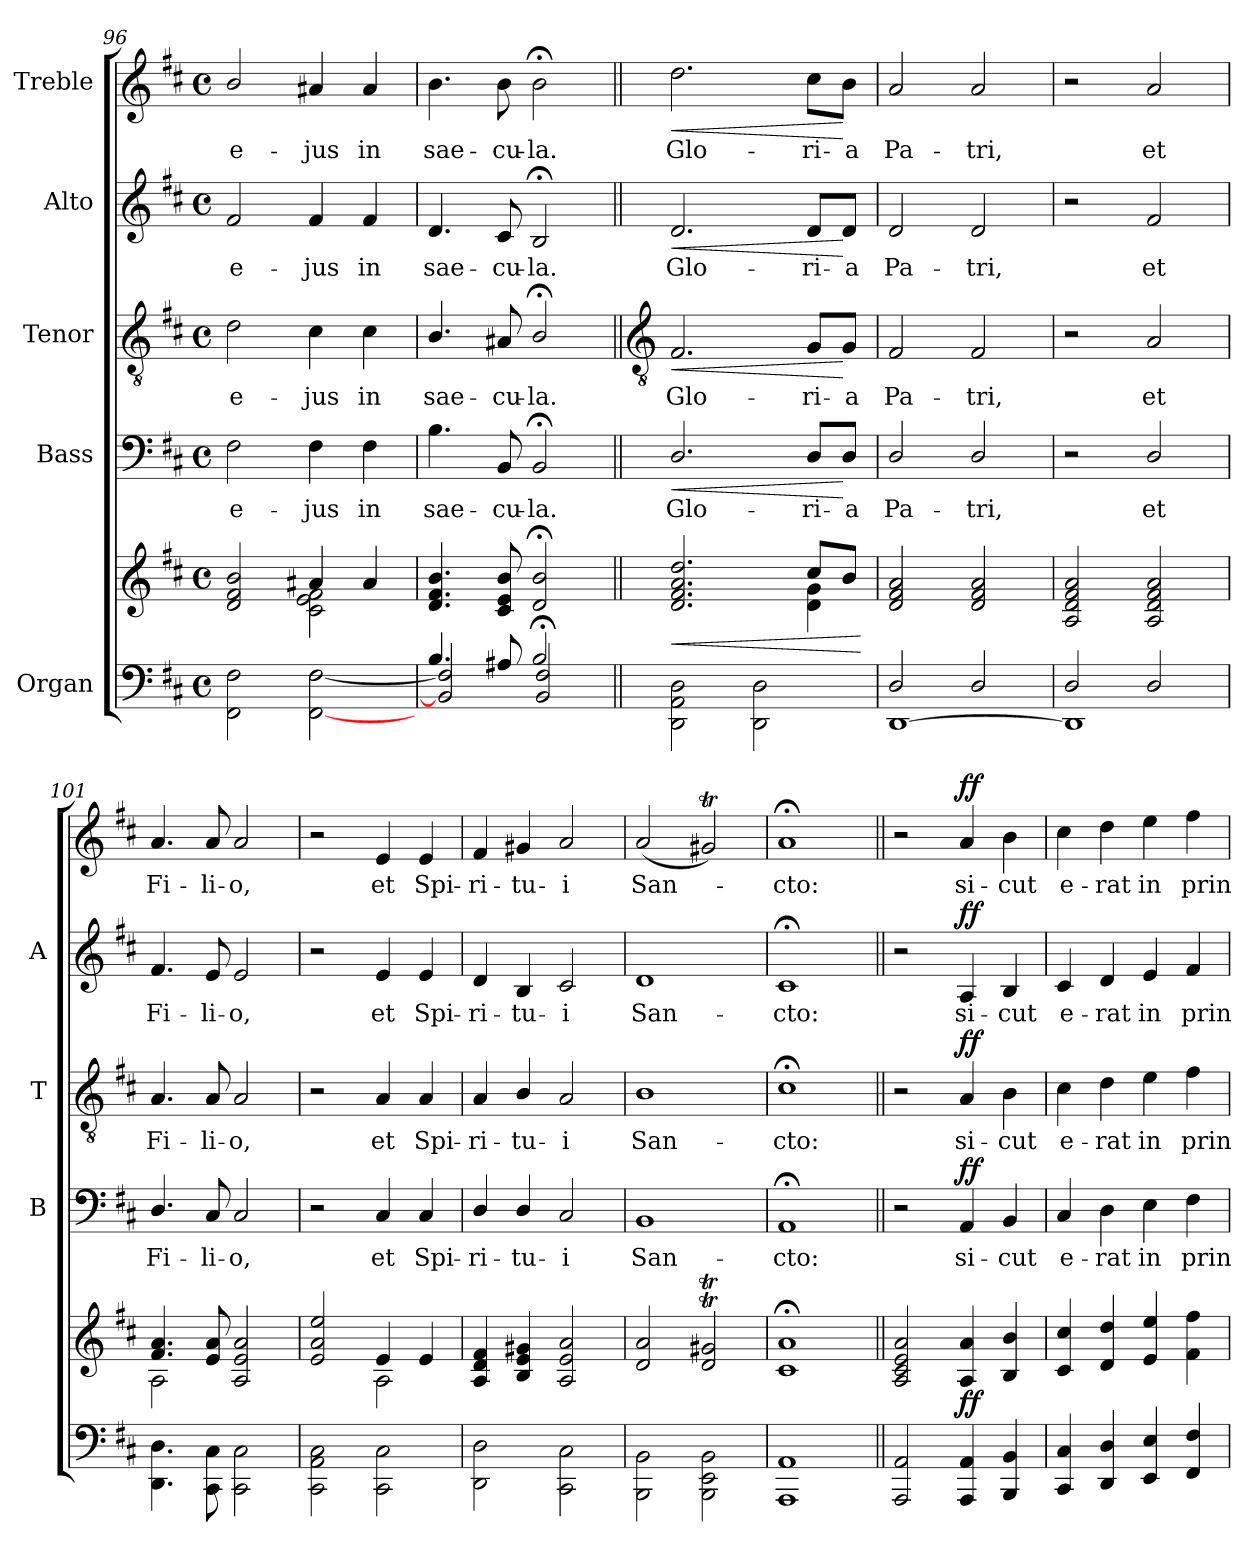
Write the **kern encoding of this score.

**kern	**kern	**dynam	**kern	**text	**dynam	**kern	**text	**dynam	**kern	**text	**dynam	**kern	**text	**dynam
*part5	*part5	*part5	*part4	*part4	*part4	*part3	*part3	*part3	*part2	*part2	*part2	*part1	*part1	*part1
*staff6	*staff5	*staff5/6	*staff4	*staff4	*staff4	*staff3	*staff3	*staff3	*staff2	*staff2	*staff2	*staff1	*staff1	*staff1
*I"Organ	*	*	*I"Bass	*	*	*I"Tenor	*	*	*I"Alto	*	*	*I"Treble	*	*
*	*	*	*I'B	*	*	*I'T	*	*	*I'A	*	*	*	*	*
*clefF4	*clefG2	*	*clefF4	*	*	*clefGv2	*	*	*clefG2	*	*	*clefG2	*	*
*k[f#c#]	*k[f#c#]	*	*k[f#c#]	*	*	*k[f#c#]	*	*	*k[f#c#]	*	*	*k[f#c#]	*	*
*D:	*D:	*	*D:	*	*	*D:	*	*	*D:	*	*	*D:	*	*
*M4/4	*M4/4	*	*M4/4	*	*	*M4/4	*	*	*M4/4	*	*	*M4/4	*	*
*met(c)	*met(c)	*	*met(c)	*	*	*met(c)	*	*	*met(c)	*	*	*met(c)	*	*
=96	=96	=96	=96	=96	=96	=96	=96	=96	=96	=96	=96	=96	=96	=96
*^	*^	*	*	*	*	*	*	*	*	*	*	*	*	*
!	!	!	!	!	!	!LO:LY:b	!	!	!LO:LY:b	!	!	!LO:LY:b	!	!	!LO:LY:b	!
1ryy	2FF# 2F#	2d 2f# 2b	2ryy	.	2F#	e-	.	2d\	e-	.	2f#/	e-	.	2b/	e-	.
!	!	!	!	!	!	!LO:LY:b	!	!	!LO:LY:b	!	!	!LO:LY:b	!	!	!LO:LY:b	!
.	[2FF# [2F#	4a#X	2c#\ 2e\ 2f#\	.	4F#	-jus	.	4c#	-jus	.	4f#	-jus	.	4a#X	-jus	.
!	!	!	!	!	!	!LO:LY:b	!	!	!LO:LY:b	!	!	!LO:LY:b	!	!	!LO:LY:b	!
.	.	4a#	.	.	4F#	in	.	4c#	in	.	4f#	in	.	4a#	in	.
*	*	*v	*v	*	*	*	*	*	*	*	*	*	*	*	*	*
=97	=97	=97	=97	=97	=97	=97	=97	=97	=97	=97	=97	=97	=97	=97	=97
*	*^	*	*	*	*	*	*	*	*	*	*	*	*	*	*
!	!	!	!	!	!	!LO:LY:b	!	!	!LO:LY:b	!	!	!LO:LY:b	!	!	!LO:LY:b	!
4.B/	1ryy	2BB] 2F#]	4.d 4.f# 4.b	.	4.B	sae-	.	4.B/	sae-	.	4.d	sae-	.	4.b	sae-	.
!	!	!	!	!	!	!LO:LY:b	!	!	!LO:LY:b	!	!	!LO:LY:b	!	!	!LO:LY:b	!
8A#X/	.	.	8c# 8e 8b	.	8BB	-cu-	.	8A#X	-cu-	.	8c#	-cu-	.	8b	-cu-	.
!	!	!	!	!	!	!LO:LY:b	!	!	!LO:LY:b	!	!	!LO:LY:b	!	!	!LO:LY:b	!
2B/	.	2BB; 2F#;	2d;< 2b;<	.	2BB;<	-la.	.	2B;</	-la.	.	2B;<	-la.	.	2b;<	-la.	.
*v	*v	*v	*	*	*	*	*	*	*	*	*	*	*	*	*	*
!!LO:LB:g=z
=98||	=98||	=98||	=98||	=98||	=98||	=98||	=98||	=98||	=98||	=98||	=98||	=98||	=98||	=98||
*	*	*	*	*	*	*clefGv2	*	*	*	*	*	*	*	*
*^	*	*	*	*	*	*	*	*	*	*	*	*	*	*
*	*^	*	*	*	*	*	*	*	*	*	*	*	*	*	*
!	!	!	!LO:TX:b:Bi:t=Full Swell	!	!	!	!	!	!	!	!	!	!	!	!	!
!	!	!	!	!LO:HP:b	!	!LO:LY:b	!LO:HP:b	!	!LO:LY:b	!LO:HP:b	!	!LO:LY:b	!LO:HP:b	!	!LO:LY:b	!LO:HP:b
*	*v	*v	*^	*	*	*	*	*	*	*	*	*	*	*	*	*
1ryy	2DD 2AA 2D	2.d 2.f# 2.a 2.dd	2.ryy	<	2.D/	Glo-	<	2.F#	Glo-	<	2.d	Glo-	<	2.dd	Glo-	<
.	2DD 2D	.	.	.	.	.	.	.	.	.	.	.	.	.	.	.
!	!	!	!	!	!	!LO:LY:b	!	!	!LO:LY:b	!	!	!LO:LY:b	!	!	!LO:LY:b	!
.	.	8cc#/L	4d\ 4g\	.	8D/L	-ri-	.	8G/L	-ri-	.	8d/L	-ri-	.	8cc#\L	-ri-	.
!	!	!	!	!	!	!LO:LY:b	!	!	!LO:LY:b	!	!	!LO:LY:b	!	!	!LO:LY:b	!
.	.	8b/J	.	.	8D/J	-a	[	8G/J	-a	[	8d/J	-a	[	8b\J	-a	[
*v	*v	*	*	*	*	*	*	*	*	*	*	*	*	*	*	*
*	*v	*v	*	*	*	*	*	*	*	*	*	*	*	*	*
.	.	[	.	.	.	.	.	.	.	.	.	.	.	.
=99	=99	=99	=99	=99	=99	=99	=99	=99	=99	=99	=99	=99	=99	=99
*^	*	*	*	*	*	*	*	*	*	*	*	*	*	*
*	*^	*	*	*	*	*	*	*	*	*	*	*	*	*	*
!	!	!	!	!	!	!LO:LY:b	!	!	!LO:LY:b	!	!	!LO:LY:b	!	!	!LO:LY:b	!
2D/	1ryy	[1DD	2d 2f# 2a	.	2D/	Pa-	.	2F#	Pa-	.	2d	Pa-	.	2a	Pa-	.
!	!	!	!	!	!	!LO:LY:b	!	!	!LO:LY:b	!	!	!LO:LY:b	!	!	!LO:LY:b	!
2D/	.	.	2d 2f# 2a	.	2D/	-tri,	.	2F#	-tri,	.	2d	-tri,	.	2a	-tri,	.
=100	=100	=100	=100	=100	=100	=100	=100	=100	=100	=100	=100	=100	=100	=100	=100	=100
2D/	1ryy	1DD]	2A 2d 2f# 2a	.	2r	.	.	2r	.	.	2r	.	.	2r	.	.
!	!	!	!	!	!	!LO:LY:b	!	!	!LO:LY:b	!	!	!LO:LY:b	!	!	!LO:LY:b	!
2D/	.	.	2A 2d 2f# 2a	.	2D/	et	.	2A	et	.	2f#	et	.	2a	et	.
*	*v	*v	*	*	*	*	*	*	*	*	*	*	*	*	*	*
=101	=101	=101	=101	=101	=101	=101	=101	=101	=101	=101	=101	=101	=101	=101	=101
*	*	*^	*	*	*	*	*	*	*	*	*	*	*	*	*
!	!	!	!	!	!	!LO:LY:b	!	!	!LO:LY:b	!	!	!LO:LY:b	!	!	!LO:LY:b	!
1ryy	4.DD 4.D	4.f# 4.a	2A\	.	4.D/	Fi-	.	4.A	Fi-	.	4.f#	Fi-	.	4.a	Fi-	.
!	!	!	!	!	!	!LO:LY:b	!	!	!LO:LY:b	!	!	!LO:LY:b	!	!	!LO:LY:b	!
.	8CC# 8C#	8e 8a	.	.	8C#	-li-	.	8A	-li-	.	8e	-li-	.	8a	-li-	.
!	!	!	!	!	!	!LO:LY:b	!	!	!LO:LY:b	!	!	!LO:LY:b	!	!	!LO:LY:b	!
.	2CC# 2C#	2A 2e 2a	2ryy	.	2C#	-o,	.	2A	-o,	.	2e	-o,	.	2a	-o,	.
=102	=102	=102	=102	=102	=102	=102	=102	=102	=102	=102	=102	=102	=102	=102	=102	=102
1ryy	2CC# 2AA 2C#	2e 2a 2ee	2ryy	.	2r	.	.	2r	.	.	2r	.	.	2r	.	.
!	!	!	!	!	!	!LO:LY:b	!	!	!LO:LY:b	!	!	!LO:LY:b	!	!	!LO:LY:b	!
.	2CC# 2C#	4e	2A\	.	4C#	et	.	4A	et	.	4e	et	.	4e	et	.
!	!	!	!	!	!	!LO:LY:b	!	!	!LO:LY:b	!	!	!LO:LY:b	!	!	!LO:LY:b	!
.	.	4e	.	.	4C#	Spi-	.	4A	Spi-	.	4e	Spi-	.	4e	Spi-	.
=103	=103	=103	=103	=103	=103	=103	=103	=103	=103	=103	=103	=103	=103	=103	=103	=103
!	!	!	!	!	!	!LO:LY:b	!	!	!LO:LY:b	!	!	!LO:LY:b	!	!	!LO:LY:b	!
1ryy	2DD 2D	4A 4d 4f#	1ryy	.	4D/	-ri-	.	4A	-ri-	.	4d	-ri-	.	4f#	-ri-	.
!	!	!	!	!	!	!LO:LY:b	!	!	!LO:LY:b	!	!	!LO:LY:b	!	!	!LO:LY:b	!
.	.	4B 4e 4g#X	.	.	4D/	-tu-	.	4B/	-tu-	.	4B	-tu-	.	4g#X	-tu-	.
!	!	!	!	!	!	!LO:LY:b	!	!	!LO:LY:b	!	!	!LO:LY:b	!	!	!LO:LY:b	!
.	2CC# 2C#	2A 2e 2a	.	.	2C#	-i	.	2A	-i	.	2c#	-i	.	2a	-i	.
=104	=104	=104	=104	=104	=104	=104	=104	=104	=104	=104	=104	=104	=104	=104	=104	=104
!	!	!	!	!	!	!LO:LY:b	!	!	!LO:LY:b	!	!	!LO:LY:b	!	!	!LO:LY:b	!
1ryy	2BBB 2BB	2d 2a	1ryy	.	1BB	San-	.	1B	San-	.	1d	San-	.	(<2a	San-	.
.	2BBB 2EE 2BB	2dT 2g#XT	.	.	.	.	.	.	.	.	.	.	.	2g#Xt)	.	.
=105	=105	=105	=105	=105	=105	=105	=105	=105	=105	=105	=105	=105	=105	=105	=105	=105
!	!	!	!	!	!	!LO:LY:b	!	!	!LO:LY:b	!	!	!LO:LY:b	!	!	!LO:LY:b	!
1ryy	1AAA 1AA	1c#;< 1a;<	1ryy	.	1AA;<	-cto:	.	1c#;<	-cto:	.	1c#;<	-cto:	.	1a;<	cto:	.
=106||	=106||	=106||	=106||	=106||	=106||	=106||	=106||	=106||	=106||	=106||	=106||	=106||	=106||	=106||	=106||	=106||
!	!	!LO:TX:b:Bi:t=Full without Reeds	!	!	!	!	!	!	!	!	!	!	!	!	!	!
*v	*v	*	*	*	*	*	*	*	*	*	*	*	*	*	*	*
*	*v	*v	*	*	*	*	*	*	*	*	*	*	*	*	*
2AAA 2AA	2A 2c# 2e 2a	.	2r	.	.	2r	.	.	2r	.	.	2r	.	.
!	!	!LO:DY:b	!	!LO:LY:b	!LO:DY:b	!	!LO:LY:b	!LO:DY:b	!	!LO:LY:b	!LO:DY:b	!	!LO:LY:b	!LO:DY:b
4AAA 4AA	4A 4a	ff	4AA	si-	ff	4A	si-	ff	4A	si-	ff	4a	si-	ff
!	!	!	!	!LO:LY:b	!	!	!LO:LY:b	!	!	!LO:LY:b	!	!	!LO:LY:b	!
4BBB 4BB	4B 4b	.	4BB	-cut	.	4B	-cut	.	4B	-cut	.	4b	-cut	.
=107	=107	=107	=107	=107	=107	=107	=107	=107	=107	=107	=107	=107	=107	=107
!	!	!	!	!LO:LY:b	!	!	!LO:LY:b	!	!	!LO:LY:b	!	!	!LO:LY:b	!
4CC# 4C#	4c# 4cc#	.	4C#	e-	.	4c#	e-	.	4c#	e-	.	4cc#	e-	.
!	!	!	!	!LO:LY:b	!	!	!LO:LY:b	!	!	!LO:LY:b	!	!	!LO:LY:b	!
4DD 4D	4d 4dd	.	4D	-rat	.	4d	-rat	.	4d	-rat	.	4dd	-rat	.
!	!	!	!	!LO:LY:b	!	!	!LO:LY:b	!	!	!LO:LY:b	!	!	!LO:LY:b	!
4EE 4E	4e 4ee	.	4E	in	.	4e	in	.	4e	in	.	4ee	in	.
!	!	!	!	!LO:LY:b	!	!	!LO:LY:b	!	!	!LO:LY:b	!	!	!LO:LY:b	!
4FF# 4F#	4f# 4ff#	.	4F#	prin-	.	4f#	prin-	.	4f#	prin-	.	4ff#	prin-	.
=	=	=	=	=	=	=	=	=	=	=	=	=	=	=
*-	*-	*-	*-	*-	*-	*-	*-	*-	*-	*-	*-	*-	*-	*-
